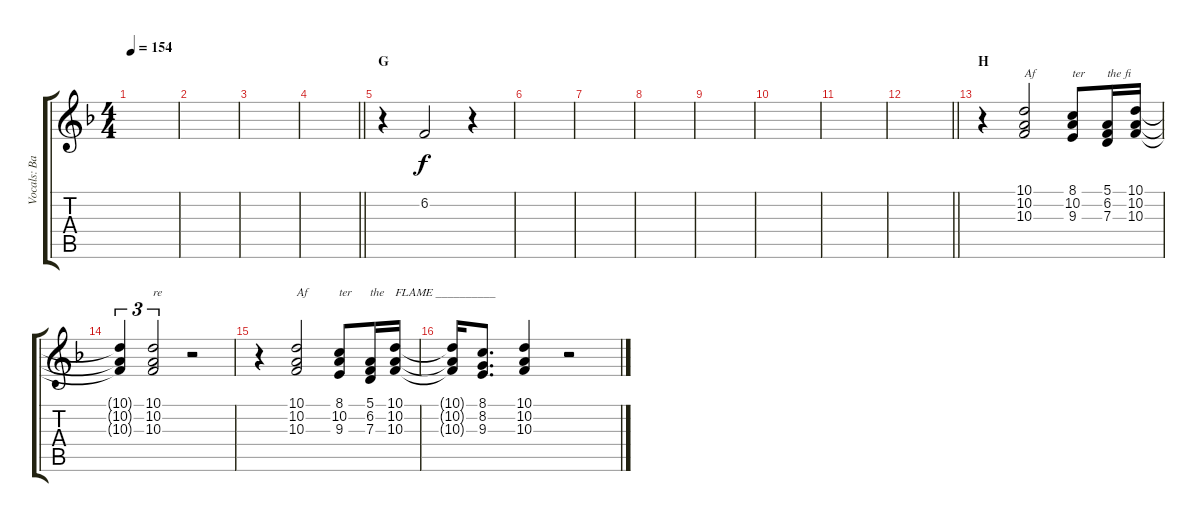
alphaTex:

\track ("Vocals: Band" "Vocals: Ba") {instrument choiraahs}
\staff {score tabs}
\tuning (E4 B3 G3 D3 A2 E2) {hide}
\ts (4 4)
\tempo 154
\clef g2
\ks f
|
|
|
\barLineRight lightlight
|
\section ("" "G")
r.4 6.2.2 r.4 |
|
|
|
|
|
|
\barLineRight lightlight
|
\section ("" "H")
r.4 (10.1 10.2 10.3).2{txt "Af"} (8.1 10.2 9.3).8{txt "ter"} (5.1 6.2 7.3).16{txt "the fi"} (10.1 10.2 10.3).16 |
(10.1{t} 10.2{t} 10.3{t}).4{tu (3 2)} (10.1 10.2 10.3).2{tu (3 2) txt "re"} r.2 |
r.4 (10.1 10.2 10.3).2{txt "Af"} (8.1 10.2 9.3).8{txt "ter"} (5.1 6.2 7.3).16{txt "the"} (10.1 10.2 10.3).16{txt "FLAME __________"} |
(10.1{t} 10.2{t} 10.3{t}).16 (8.1 8.2 9.3).8{d} (10.1 10.2 10.3).4 r.2
